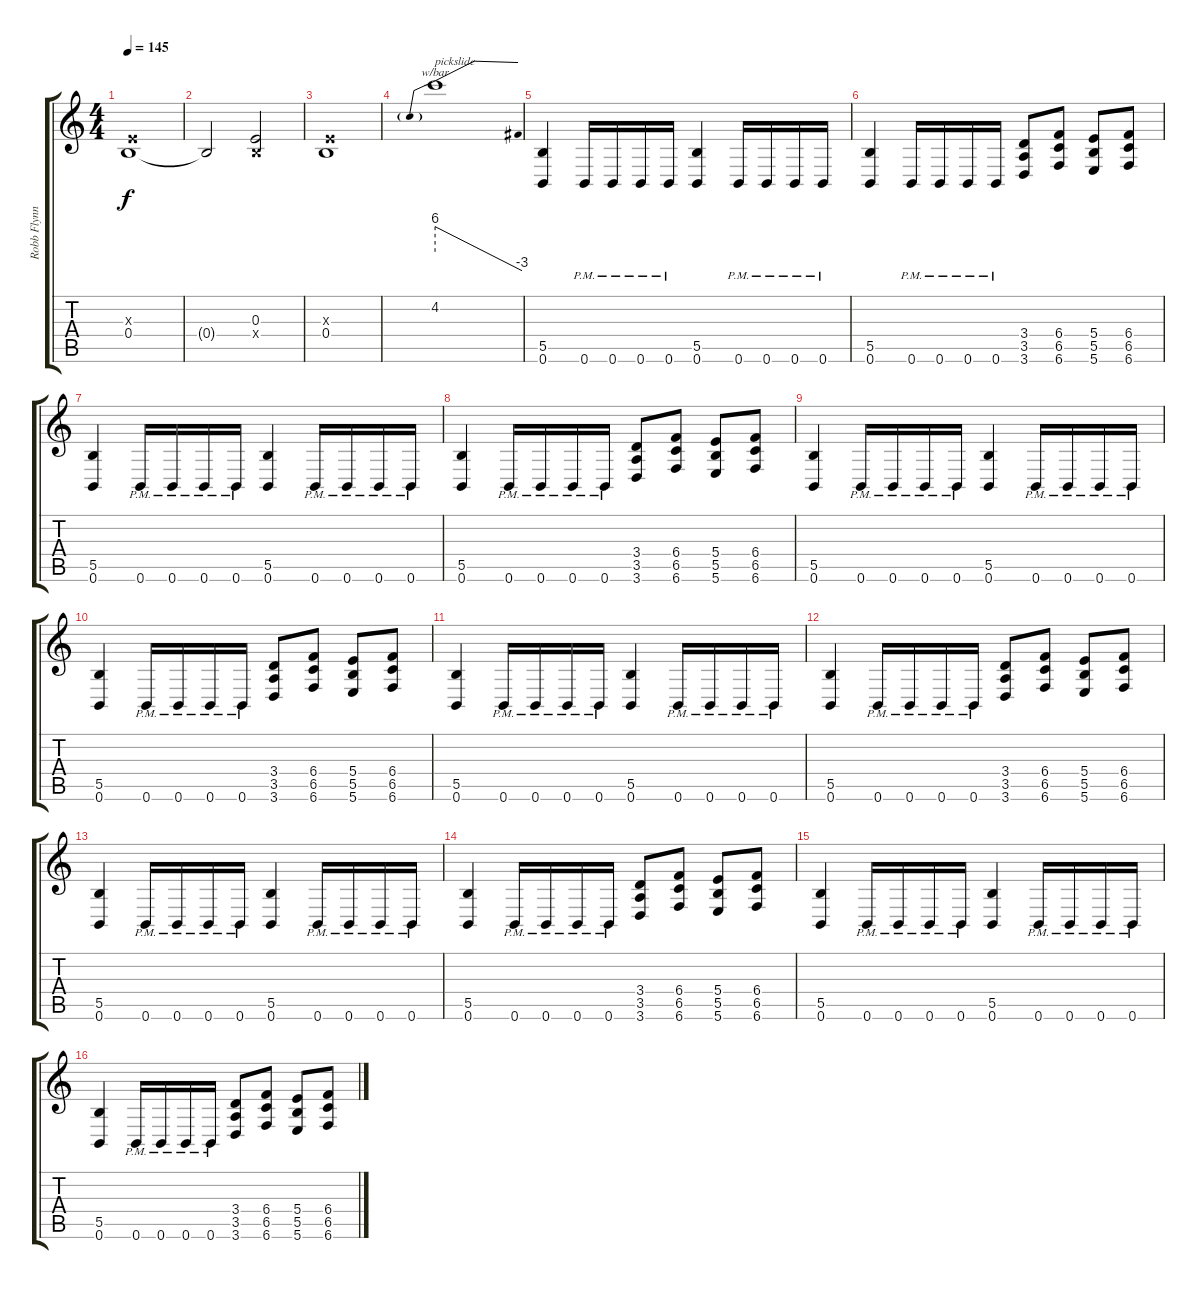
\track ("Robb Flynn" "Robb Flynn") {instrument distortionguitar}
\staff {score tabs}
\tuning (Db4 Ab3 E3 B2 Gb2 B1) {hide}
\ts (4 4)
\tempo 145
\clef g2
\ks c
(0.3{x} 0.4).1{dy f} |
0.4{t}.2 (0.3 0.4{x}).2 |
(0.3{x} 0.4).1 |
4.2.1{tbe (predivedive default 0 24 60 -12) txt "pickslide"} |
(5.5 0.6).4 0.6{pm}.16 0.6{pm}.16 0.6{pm}.16 0.6{pm}.16 (5.5 0.6).4 0.6{pm}.16 0.6{pm}.16 0.6{pm}.16 0.6{pm}.16 |
(5.5 0.6).4 0.6{pm}.16 0.6{pm}.16 0.6{pm}.16 0.6{pm}.16 (3.4 3.5 3.6).8 (6.4 6.5 6.6).8 (5.4 5.5 5.6).8 (6.4 6.5 6.6).8 |
(5.5 0.6).4 0.6{pm}.16 0.6{pm}.16 0.6{pm}.16 0.6{pm}.16 (5.5 0.6).4 0.6{pm}.16 0.6{pm}.16 0.6{pm}.16 0.6{pm}.16 |
(5.5 0.6).4 0.6{pm}.16 0.6{pm}.16 0.6{pm}.16 0.6{pm}.16 (3.4 3.5 3.6).8 (6.4 6.5 6.6).8 (5.4 5.5 5.6).8 (6.4 6.5 6.6).8 |
(5.5 0.6).4 0.6{pm}.16 0.6{pm}.16 0.6{pm}.16 0.6{pm}.16 (5.5 0.6).4 0.6{pm}.16 0.6{pm}.16 0.6{pm}.16 0.6{pm}.16 |
(5.5 0.6).4 0.6{pm}.16 0.6{pm}.16 0.6{pm}.16 0.6{pm}.16 (3.4 3.5 3.6).8 (6.4 6.5 6.6).8 (5.4 5.5 5.6).8 (6.4 6.5 6.6).8 |
(5.5 0.6).4 0.6{pm}.16 0.6{pm}.16 0.6{pm}.16 0.6{pm}.16 (5.5 0.6).4 0.6{pm}.16 0.6{pm}.16 0.6{pm}.16 0.6{pm}.16 |
(5.5 0.6).4 0.6{pm}.16 0.6{pm}.16 0.6{pm}.16 0.6{pm}.16 (3.4 3.5 3.6).8 (6.4 6.5 6.6).8 (5.4 5.5 5.6).8 (6.4 6.5 6.6).8 |
(5.5 0.6).4 0.6{pm}.16 0.6{pm}.16 0.6{pm}.16 0.6{pm}.16 (5.5 0.6).4 0.6{pm}.16 0.6{pm}.16 0.6{pm}.16 0.6{pm}.16 |
(5.5 0.6).4 0.6{pm}.16 0.6{pm}.16 0.6{pm}.16 0.6{pm}.16 (3.4 3.5 3.6).8 (6.4 6.5 6.6).8 (5.4 5.5 5.6).8 (6.4 6.5 6.6).8 |
(5.5 0.6).4 0.6{pm}.16 0.6{pm}.16 0.6{pm}.16 0.6{pm}.16 (5.5 0.6).4 0.6{pm}.16 0.6{pm}.16 0.6{pm}.16 0.6{pm}.16 |
(5.5 0.6).4 0.6{pm}.16 0.6{pm}.16 0.6{pm}.16 0.6{pm}.16 (3.4 3.5 3.6).8 (6.4 6.5 6.6).8 (5.4 5.5 5.6).8 (6.4 6.5 6.6).8
